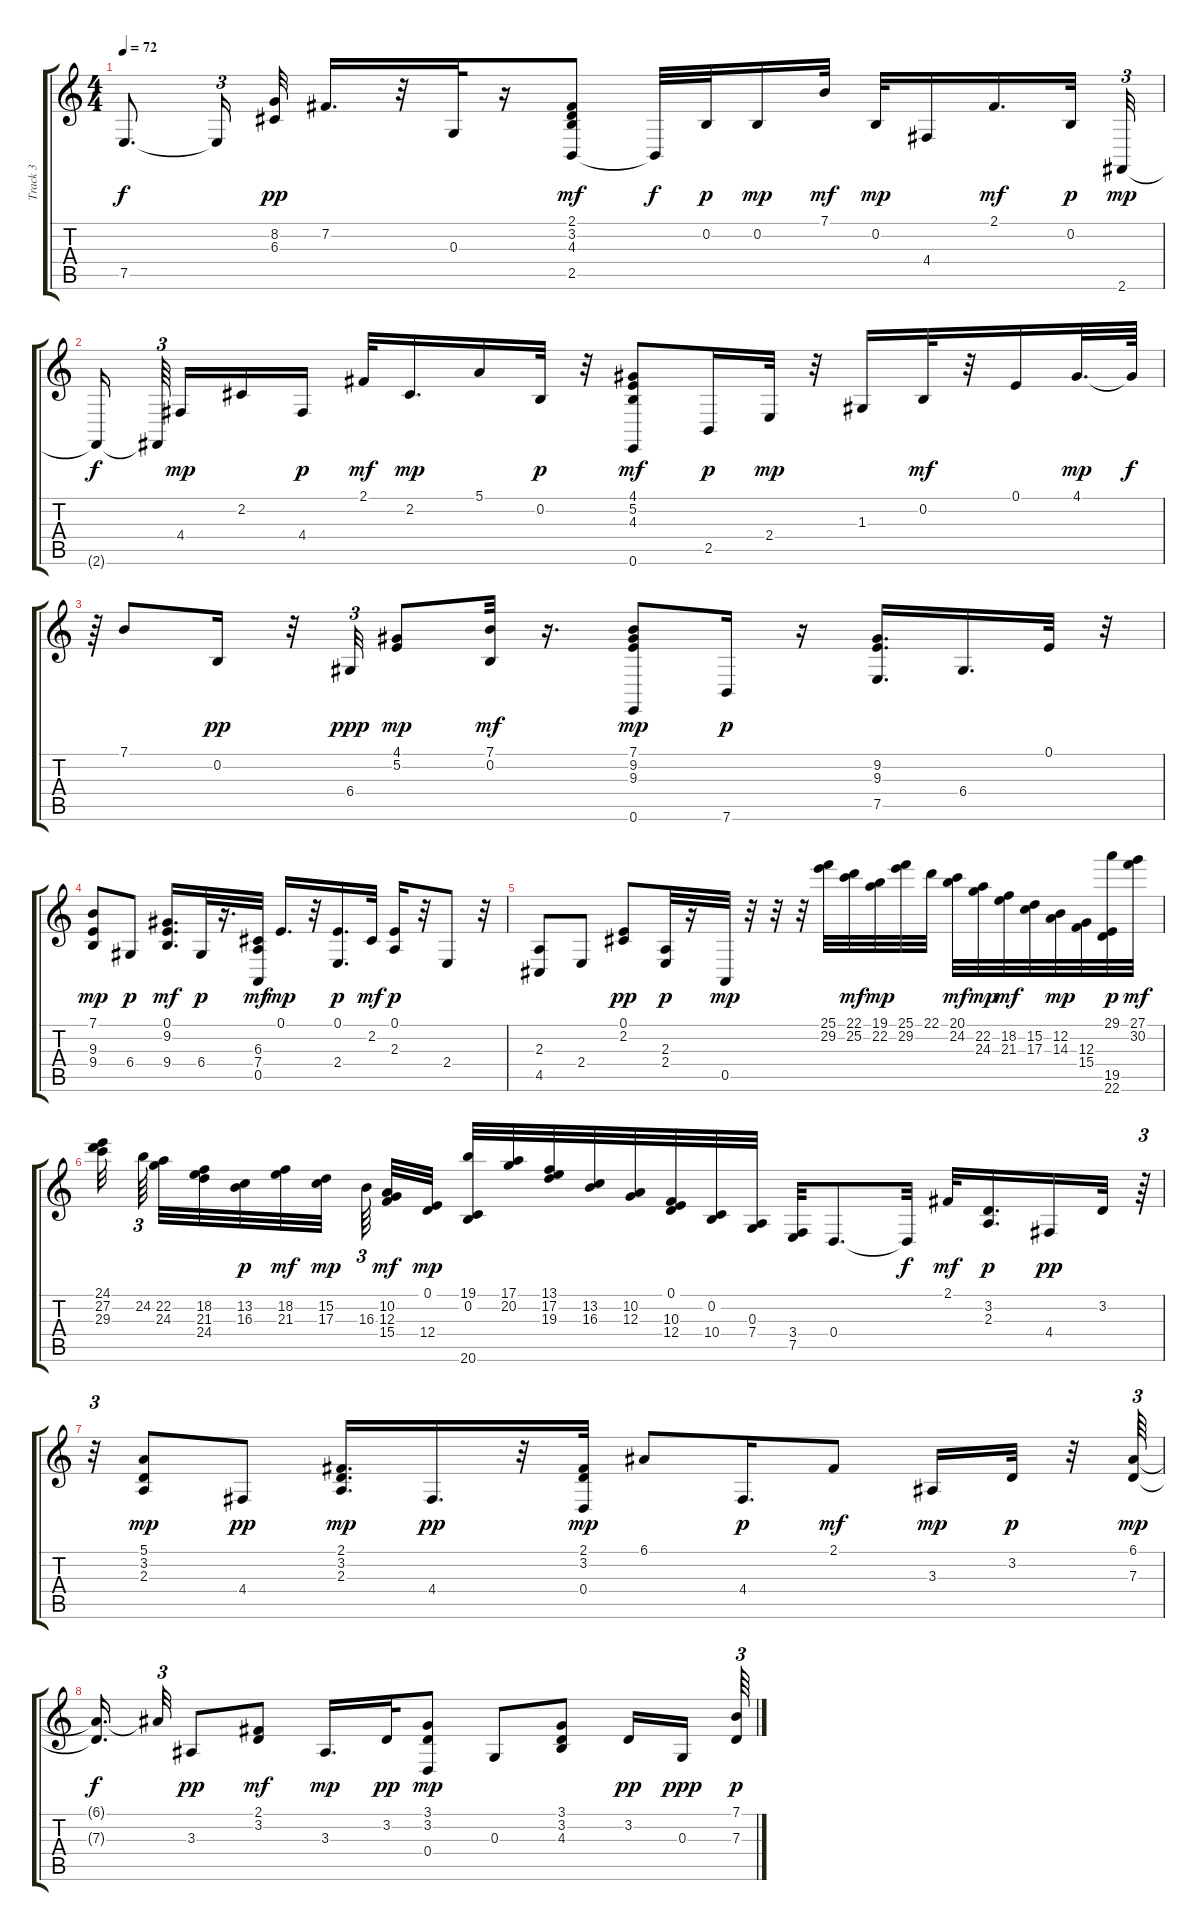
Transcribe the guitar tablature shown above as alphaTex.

\track ("Track 3" "Track 3") {instrument orchestralharp}
\staff {score tabs}
\tuning (E4 B3 G3 D3 A2 E2) {hide}
\ts (4 4)
\tempo 72
\clef g2
\ks c
7.5{t}.8{d dy f} 7.5{t}.16{tu (3 2)} (8.2 6.3).32{dy pp} 7.2.16{d} r.32 0.3.32 r.16 (2.1 3.2 4.3 2.5).8{dy mf} 2.5{t}.32{dy f} 0.2.32{dy p} 0.2.16{dy mp} 7.1.32{dy mf} 0.2.32{dy mp} 4.4.16 2.1.16{d dy mf} 0.2.32{dy p} 2.6.32{tu (3 2) dy mp} |
2.6{t}.16{dy f beam splitsecondary} 2.6{t}.64{tu (3 2) beam splitsecondary} 4.4.16{dy mp} 2.2.16 4.4.16{dy p} 2.1.32{dy mf} 2.2.16{d dy mp} 5.1.16 0.2.32{dy p} r.32 (4.1 5.2 4.3 0.6).8{dy mf} 2.5.16{dy p} 2.4.32{dy mp} r.32 1.3.16 0.2.32{dy mf} r.32 0.1.16 4.1.32{d dy mp} 4.1{t}.64{dy f} |
r.64{tu (3 2)} 7.1.8 0.2.16{dy pp} r.32 6.4.32{tu (3 2) dy ppp} (4.1 5.2).8{dy mp} (7.1 0.2).32{dy mf} r.16{d} (7.1 9.2 9.3 0.6).8{dy mp} 7.6.16{dy p} r.16 (9.2 9.3 7.5).16{d} 6.4.16{d} 0.1.32 r.32 |
(7.1 9.3 9.4).8{dy mp} 6.4.8{dy p} (0.1 9.2 9.4).16{d dy mf} 6.4.32{dy p} r.16{d} (6.3 7.4 0.5).32{dy mf} 0.1.16{d dy mp} r.32 (0.1 2.4).16{d dy p} 2.2.32{dy mf} (0.1 2.3).16{dy p} r.32 2.4.8 r.32 |
(2.3 4.5).8 2.4.8 (0.1 2.2).8{dy pp} (2.3 2.4).32{dy p} r.16 0.5.32{dy mp} r.32 r.32 r.32 (25.1 29.2).32 (22.1 25.2).32{dy mf} (19.1 22.2).32{dy mp} (25.1 29.2).32 22.1.32 (20.1 24.2).32{dy mf} (22.2 24.3).32{dy mp} (18.2 21.3).32{dy mf} (15.2 17.3).32 (12.2 14.3).32{dy mp} (12.3 15.4).32 (29.1 19.5 22.6).32{dy p} (27.1 30.2).32{dy mf} |
(24.1 27.2 29.3).32{beam splitsecondary} 24.2.64{tu (3 2) beam splitsecondary} (22.2 24.3).32 (18.2 21.3 24.4).32 (13.2 16.3).32{dy p} (18.2 21.3).32{dy mf} (15.2 17.3).32{dy mp beam splitsecondary} 16.3.64{tu (3 2) beam splitsecondary} (10.2 12.3 15.4).32{dy mf} (0.1 12.4).32{dy mp} (19.1 0.2 20.6).32 (17.1 20.2).32 (13.1 17.2 19.3).32 (13.2 16.3).32 (10.2 12.3).32 (0.1 10.3 12.4).32 (0.2 10.4).32 (0.3 7.4).32 (3.4 7.5).32 0.4.8{d} 0.4{t}.32{dy f} 2.1.32{dy mf} (3.2 2.3).16{d dy p} 4.4.16{dy pp} 3.2.32 r.64{tu (3 2)} |
r.32{tu (3 2)} (5.1 3.2 2.3).8{dy mp} 4.4.8{dy pp} (2.1 3.2 2.3).16{d dy mp} 4.4.16{d dy pp} r.32 (2.1 3.2 0.4).32{dy mp} 6.1.8 4.4.16{d dy p} 2.1.8{dy mf} 3.3.16{dy mp} 3.2.32{dy p} r.32 (6.1 7.3).64{tu (3 2) dy mp} |
(6.1{t} 7.3{t}).16{d dy f beam splitsecondary} 6.1{t}.32{tu (3 2)} 3.3.8{dy pp} (2.1 3.2).8{dy mf} 3.3.16{d dy mp} 3.2.32{dy pp} (3.1 3.2 0.4).8{dy mp} 0.3.8 (3.1 3.2 4.3).8 3.2.16{dy pp} 0.3.16{dy ppp beam splitsecondary} (7.1 7.3).64{tu (3 2) dy p}
